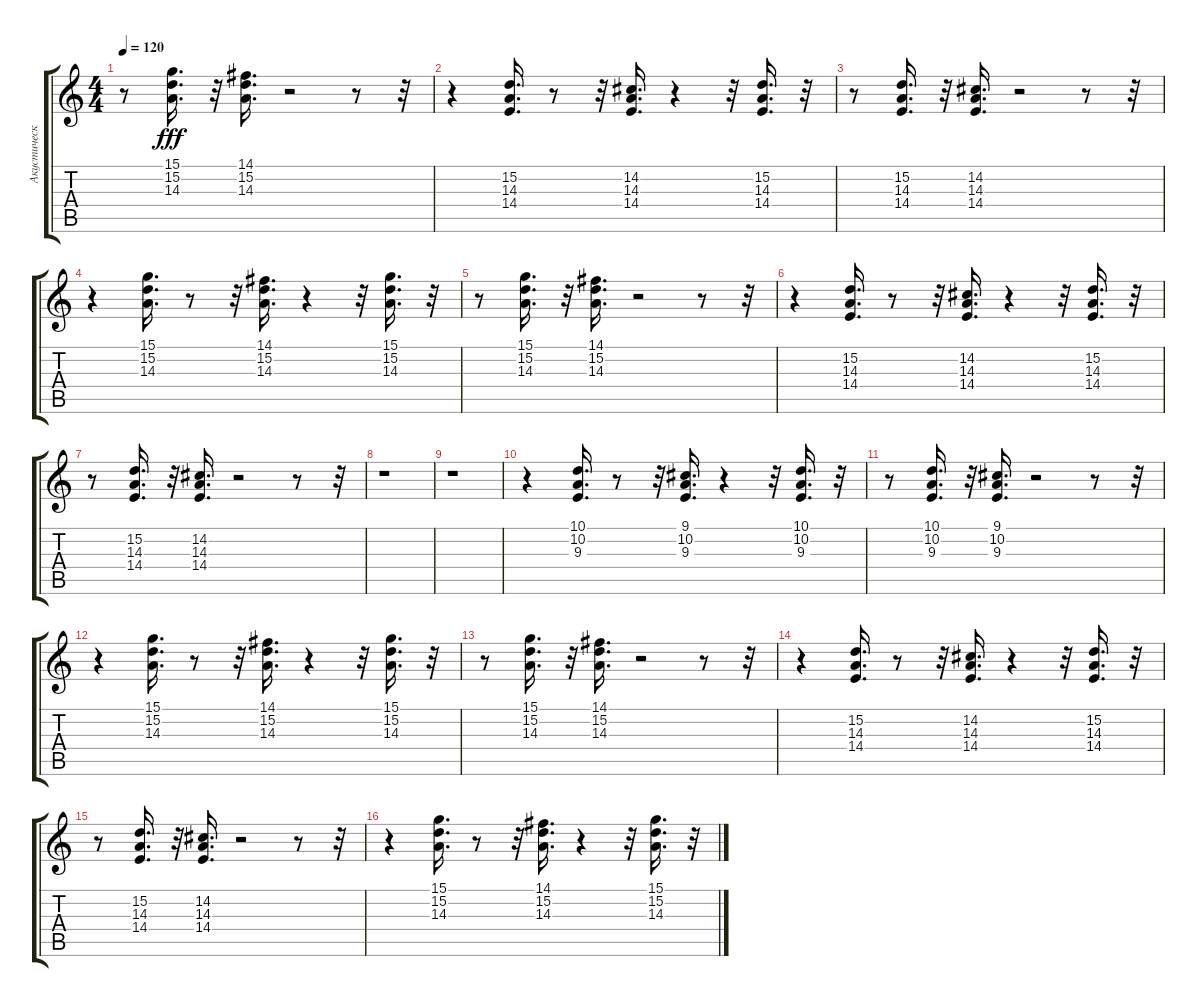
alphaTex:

\track ("Акустический Гранд Роял" "Акустическ") {instrument acousticgrandpiano}
\staff {score tabs}
\tuning (E4 B3 G3 D3 A2 E2) {hide}
\ts (4 4)
\tempo 120
\clef g2
\ks c
r.8{dy fff} (15.1 15.2 14.3).16{d} r.32 (14.1 15.2 14.3).16{d} r.2 r.8 r.32 |
r.4 (15.2 14.3 14.4).16{d} r.8 r.32 (14.2 14.3 14.4).16{d} r.4 r.32 (15.2 14.3 14.4).16{d} r.32 |
r.8 (15.2 14.3 14.4).16{d} r.32 (14.2 14.3 14.4).16{d} r.2 r.8 r.32 |
r.4 (15.1 15.2 14.3).16{d} r.8 r.32 (14.1 15.2 14.3).16{d} r.4 r.32 (15.1 15.2 14.3).16{d} r.32 |
r.8 (15.1 15.2 14.3).16{d} r.32 (14.1 15.2 14.3).16{d} r.2 r.8 r.32 |
r.4 (15.2 14.3 14.4).16{d} r.8 r.32 (14.2 14.3 14.4).16{d} r.4 r.32 (15.2 14.3 14.4).16{d} r.32 |
r.8 (15.2 14.3 14.4).16{d} r.32 (14.2 14.3 14.4).16{d} r.2 r.8 r.32 |
r.1 |
r.1 |
r.4 (10.1 10.2 9.3).16{d} r.8 r.32 (9.1 10.2 9.3).16{d} r.4 r.32 (10.1 10.2 9.3).16{d} r.32 |
r.8 (10.1 10.2 9.3).16{d} r.32 (9.1 10.2 9.3).16{d} r.2 r.8 r.32 |
r.4 (15.1 15.2 14.3).16{d} r.8 r.32 (14.1 15.2 14.3).16{d} r.4 r.32 (15.1 15.2 14.3).16{d} r.32 |
r.8 (15.1 15.2 14.3).16{d} r.32 (14.1 15.2 14.3).16{d} r.2 r.8 r.32 |
r.4 (15.2 14.3 14.4).16{d} r.8 r.32 (14.2 14.3 14.4).16{d} r.4 r.32 (15.2 14.3 14.4).16{d} r.32 |
r.8 (15.2 14.3 14.4).16{d} r.32 (14.2 14.3 14.4).16{d} r.2 r.8 r.32 |
r.4 (15.1 15.2 14.3).16{d} r.8 r.32 (14.1 15.2 14.3).16{d} r.4 r.32 (15.1 15.2 14.3).16{d} r.32
